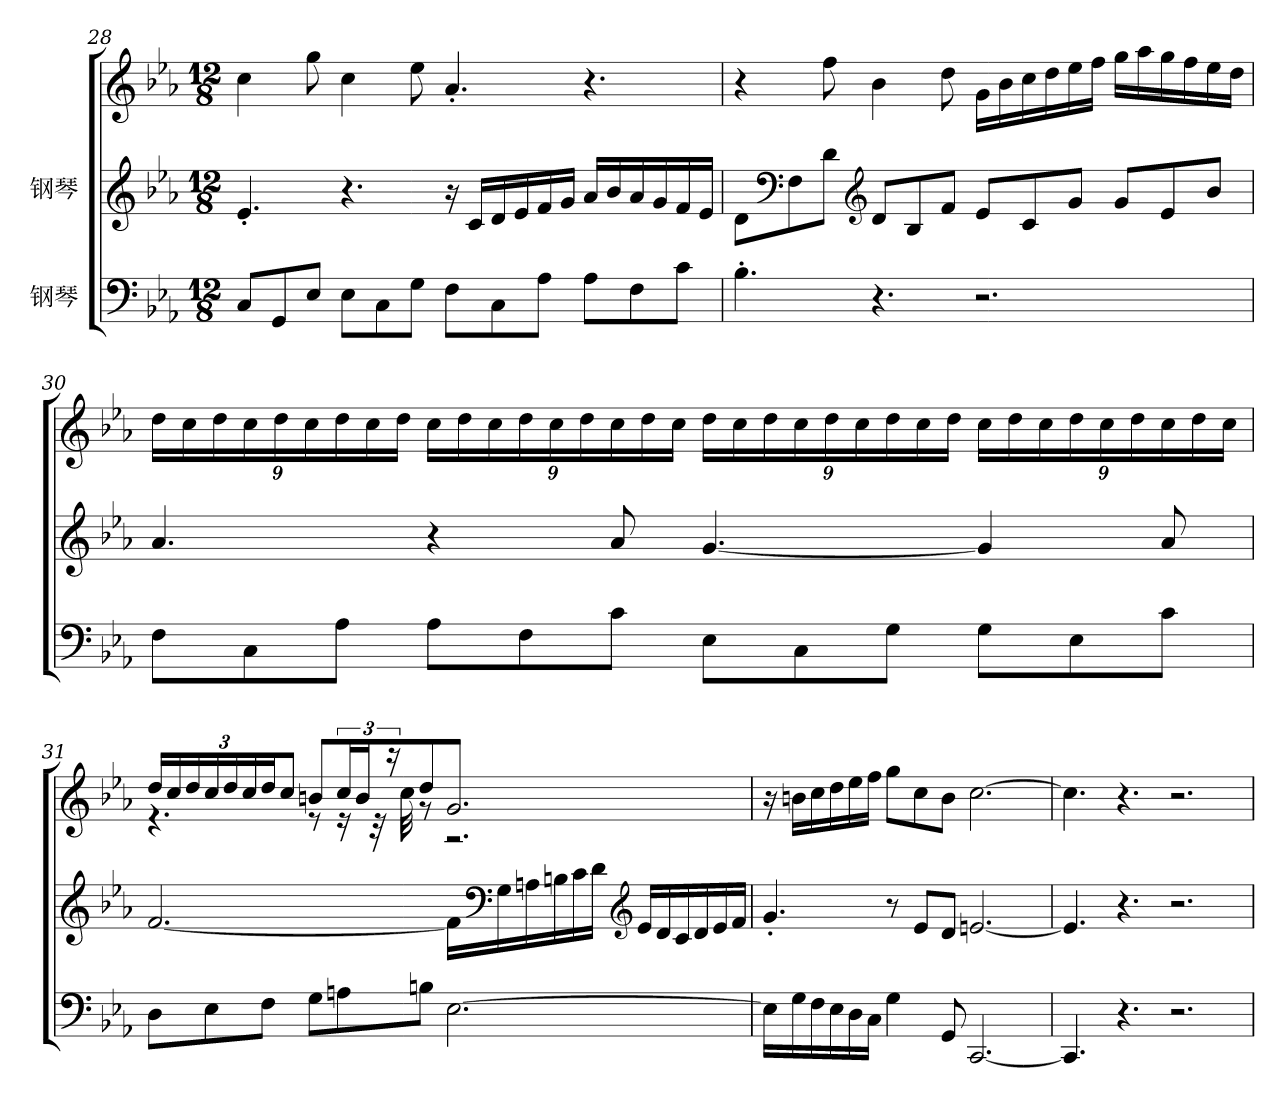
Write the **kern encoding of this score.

**kern	**kern	**kern
*part2	*part1	*part1
*staff3	*staff2	*staff1
*I"钢琴	*I"钢琴	*
*clefF4	*clefG2	*clefG2
*k[b-e-a-]	*k[b-e-a-]	*k[b-e-a-]
*M12/8	*M12/8	*M12/8
=28	=28	=28
8C/L	4.e-'/	4cc\
8GG/	.	.
8E-/J	.	8gg\
8E-\L	4.r	4cc\
8C\	.	.
8G\J	.	8ee-\
8F\L	16r	4.a-'/
.	16c/LL	.
8C\	16d/	.
.	16e-/	.
8A-\J	16f/	.
.	16g/JJ	.
8A-\L	16a-/LL	4.r
.	16b-/	.
8F\	16a-/	.
.	16g/	.
8c\J	16f/	.
.	16e-/JJ	.
!!LO:LB:g=z
=29	=29	=29
4.B-'\	8d\L	4r
*	*clefF4	*
.	8F\	.
.	8d\J	8ff\
*	*clefG2	*
4.r	8d/L	4b-\
.	8B-/	.
.	8f/J	8dd\
2.r	8e-/L	16g\LL
.	.	16b-\
.	8c/	16cc\
.	.	16dd\
.	8g/J	16ee-\
.	.	16ff\JJ
.	8g/L	16gg\LL
.	.	16aa-\
.	8e-/	16gg\
.	.	16ff\
.	8b-/J	16ee-\
.	.	16dd\JJ
!!LO:PB:g=z
=30	=30	=30
*	*	*Xbrackettup
8F\L	4.a-/	24dd\LL
.	.	24cc\
.	.	24dd\
8C\	.	24cc\
.	.	24dd\
.	.	24cc\
8A-\J	.	24dd\
.	.	24cc\
.	.	24dd\JJ
8A-\L	4r	24cc\LL
.	.	24dd\
.	.	24cc\
8F\	.	24dd\
.	.	24cc\
.	.	24dd\
8c\J	8a-/	24cc\
.	.	24dd\
.	.	24cc\JJ
8E-\L	[4.g/	24dd\LL
.	.	24cc\
.	.	24dd\
8C\	.	24cc\
.	.	24dd\
.	.	24cc\
8G\J	.	24dd\
.	.	24cc\
.	.	24dd\JJ
8G\L	4g/]	24cc\LL
.	.	24dd\
.	.	24cc\
8E-\	.	24dd\
.	.	24cc\
.	.	24dd\
8c\J	8a-/	24cc\
.	.	24dd\
.	.	24cc\JJ
!!LO:LB:g=z
=31	=31	=31
*	*	*^
8D\L	[2.f/	24dd/LL	4.r
.	.	24cc/	.
.	.	24dd/	.
8E-\	.	24cc/	.
.	.	24dd/	.
.	.	24cc/	.
8F\J	.	24dd/J	.
.	.	12cc/J	.
8G\L	.	8bn/L	8r
*	*	*brackettup	*
8An\	.	24cc/L	16r
.	.	24b/JJ	.
.	.	.	32r
.	.	24r	.
.	.	.	32cc\
8Bn\J	.	8dd/	8r
[2.E-\	16f\LL]	2.g/	2.r
*	*clefF4	*	*
.	16G\	.	.
.	16An\	.	.
.	16Bn\	.	.
.	16c\	.	.
.	16d\JJ	.	.
*	*clefG2	*	*
.	16e-/LL	.	.
.	16d/	.	.
.	16c/	.	.
.	16d/	.	.
.	16e-/	.	.
.	16f/JJ	.	.
*	*	*v	*v
!!LO:LB:g=z
=32	=32	=32
*	*	*MM127
16E-\LL]	4.g'/	16r
16G\	.	16bn\LL
16F\	.	16cc\
16E-\	.	16dd\
16D\	.	16ee-\
16C\JJ	.	16ff\JJ
4G\	8r	8gg\L
.	8e-/L	8cc\
8GG/	8d/J	8b\J
[2.CC/	[2.en/	[2.cc\
=33	=33	=33
4.CC/]	4.e/]	4.cc\]
4.r	4.r	4.r
2.r	2.r	2.r
=	=	=
*-	*-	*-
